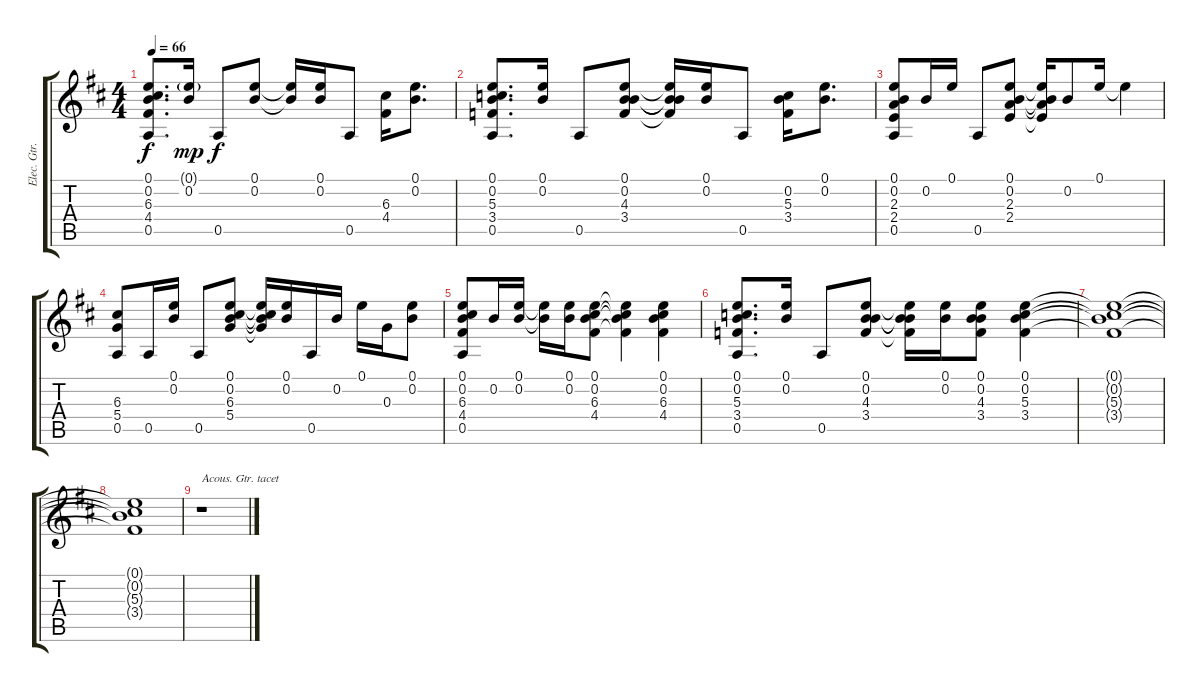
\track ("Elec. Gtr. 2" "Elec. Gtr.") {instrument acousticguitarsteel}
\staff {score tabs}
\tuning (E4 B3 G3 D3 A2 E2) {hide}
\ts (4 4)
\tempo 66
\clef g2
\ks d
(0.1 0.2 6.3 4.4 0.5).8{d dy f} (0.1{g} 0.2).16{dy mp} 0.5.8{dy f} (0.1 0.2).8 (0.1{t} 0.2{t}).16 (0.1 0.2).16 0.5.8 (6.3 4.4).16 (0.1 0.2).8{d} |
(0.1 0.2 5.3 3.4 0.5).8{d} (0.1 0.2).16 0.5.8 (0.1 0.2 4.3 3.4).8 (0.1{t} 0.2{t} 4.3{t} 3.4{t}).16 (0.1 0.2).16 0.5.8 (0.2 5.3 3.4).16 (0.1 0.2).8{d} |
(0.1 0.2 2.3 2.4 0.5).8 0.2.16 0.1.16 0.5.8 (0.1 0.2 2.3 2.4).8 (0.1{t} 0.2{t} 2.3{t} 2.4{t}).16 0.2.8 0.1.16 0.1{t}.4 |
(6.3 5.4 0.5).8 0.5.16 (0.1 0.2).16 0.5.8 (0.1 0.2 6.3 5.4).8 (0.1{t} 0.2{t} 6.3{t} 5.4{t}).16 (0.1 0.2).16 0.5.16 0.2.16 0.1.16 0.3.16 (0.1 0.2).8 |
(0.1 0.2 6.3 4.4 0.5).8 0.2.16 (0.1 0.2).16 (0.1{t} 0.2{t}).16 (0.1 0.2).16 (0.1 0.2 6.3 4.4).8 (0.1{t} 0.2{t} 6.3{t} 4.4{t}).4 (0.1 0.2 6.3 4.4).4 |
(0.1 0.2 5.3 3.4 0.5).8{d} (0.1 0.2).16 0.5.8 (0.1 0.2 4.3 3.4).8 (0.1{t} 0.2{t} 4.3{t} 3.4{t}).16 (0.1 0.2).16 (0.1 0.2 4.3 3.4).8 (0.1 0.2 5.3 3.4).4 |
(0.1{t} 0.2{t} 5.3{t} 3.4{t}).1 |
(0.1{t} 0.2{t} 5.3{t} 3.4{t}).1{volume 0} |
r.1{txt "Acous. Gtr. tacet"}
